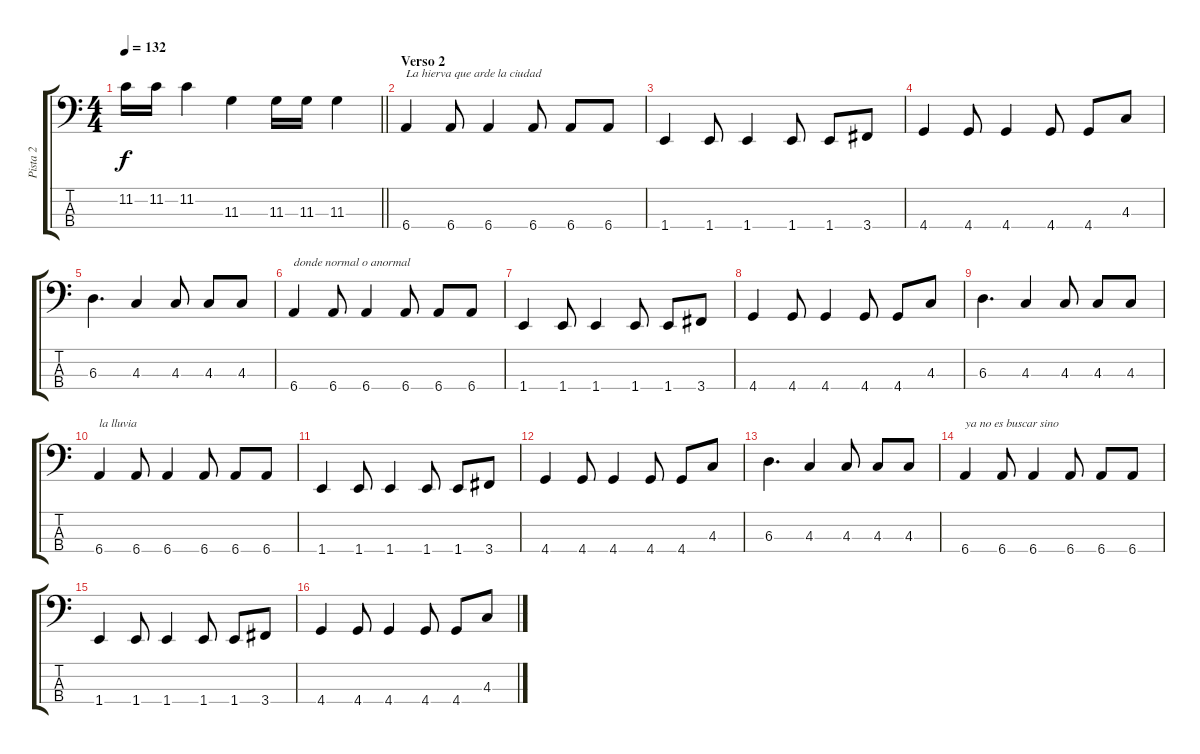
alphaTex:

\track ("Pista 2" "Pista 2") {instrument electricbassfinger}
\staff {score tabs}
\tuning (Gb2 Db2 Ab1 Eb1) {hide}
\ts (4 4)
\tempo 132
\clef f4
\barLineRight lightlight
\ks c
11.2.16{dy f} 11.2.16 11.2.4 11.3.4 11.3.16 11.3.16 11.3.4 |
\section ("" "Verso 2")
6.4.4{txt "La hierva que arde la ciudad"} 6.4.8 6.4.4 6.4.8 6.4.8 6.4.8 |
1.4.4 1.4.8 1.4.4 1.4.8 1.4.8 3.4.8 |
4.4.4 4.4.8 4.4.4 4.4.8 4.4.8 4.3.8 |
6.3.4{d} 4.3.4 4.3.8 4.3.8 4.3.8 |
6.4.4{txt "donde normal o anormal"} 6.4.8 6.4.4 6.4.8 6.4.8 6.4.8 |
1.4.4 1.4.8 1.4.4 1.4.8 1.4.8 3.4.8 |
4.4.4 4.4.8 4.4.4 4.4.8 4.4.8 4.3.8 |
6.3.4{d} 4.3.4 4.3.8 4.3.8 4.3.8 |
6.4.4{txt "la lluvia"} 6.4.8 6.4.4 6.4.8 6.4.8 6.4.8 |
1.4.4 1.4.8 1.4.4 1.4.8 1.4.8 3.4.8 |
4.4.4 4.4.8 4.4.4 4.4.8 4.4.8 4.3.8 |
6.3.4{d} 4.3.4 4.3.8 4.3.8 4.3.8 |
6.4.4{txt "ya no es buscar sino "} 6.4.8 6.4.4 6.4.8 6.4.8 6.4.8 |
1.4.4 1.4.8 1.4.4 1.4.8 1.4.8 3.4.8 |
4.4.4 4.4.8 4.4.4 4.4.8 4.4.8 4.3.8
